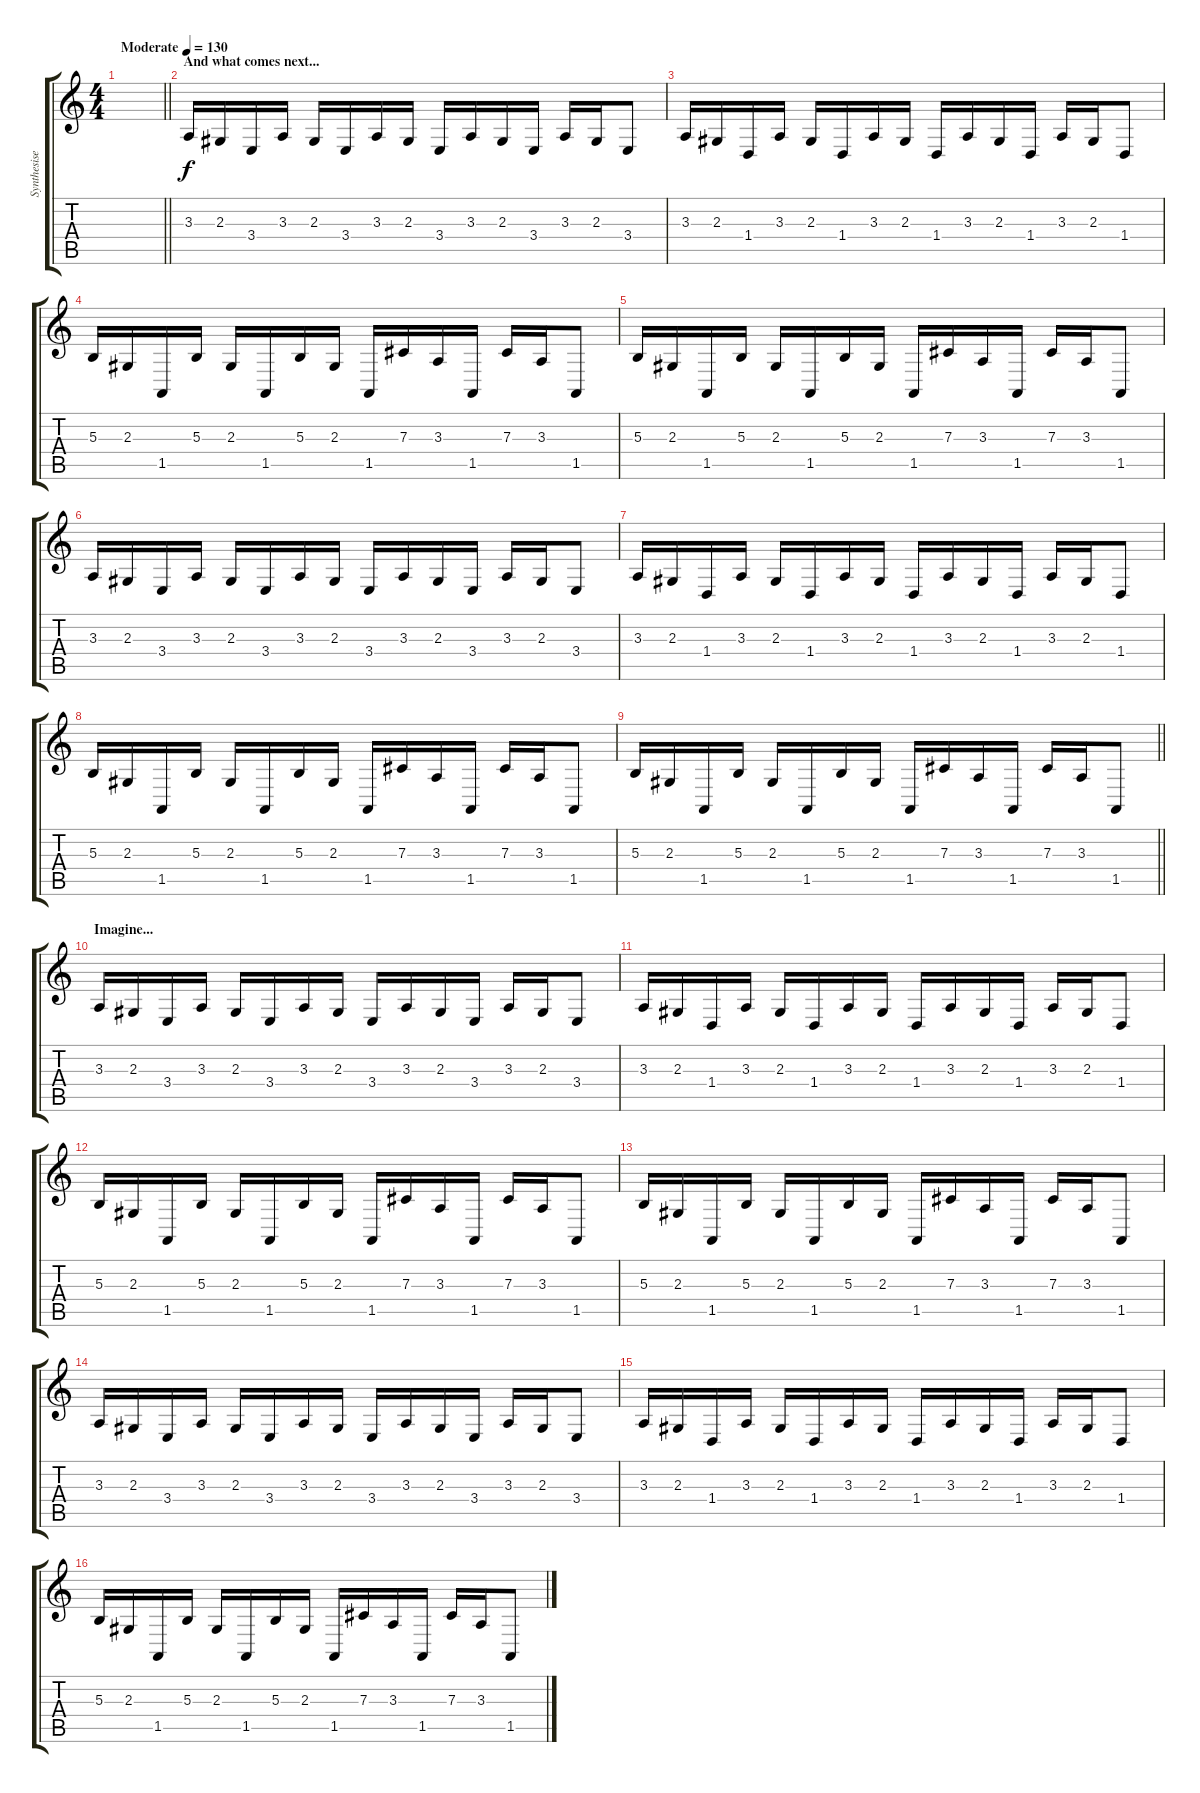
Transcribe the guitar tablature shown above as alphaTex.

\track ("Synthesiser One" "Synthesise") {instrument lead1square}
\staff {score tabs}
\tuning (Eb4 Bb3 Gb3 Db3 Ab2 Db2) {hide}
\ts (4 4)
\tempo (130 "Moderate")
\clef g2
\barLineRight lightlight
\ks c
|
\section ("" "And what comes next...")
3.3.16{volume 16} 2.3.16 3.4.16 3.3.16 2.3.16 3.4.16 3.3.16 2.3.16 3.4.16 3.3.16 2.3.16 3.4.16 3.3.16 2.3.16 3.4.8 |
3.3.16 2.3.16 1.4.16 3.3.16 2.3.16 1.4.16 3.3.16 2.3.16 1.4.16 3.3.16 2.3.16 1.4.16 3.3.16 2.3.16 1.4.8 |
5.3.16 2.3.16 1.5.16 5.3.16 2.3.16 1.5.16 5.3.16 2.3.16 1.5.16 7.3.16 3.3.16 1.5.16 7.3.16 3.3.16 1.5.8 |
5.3.16 2.3.16 1.5.16 5.3.16 2.3.16 1.5.16 5.3.16 2.3.16 1.5.16 7.3.16 3.3.16 1.5.16 7.3.16 3.3.16 1.5.8 |
3.3.16 2.3.16 3.4.16 3.3.16 2.3.16 3.4.16 3.3.16 2.3.16 3.4.16 3.3.16 2.3.16 3.4.16 3.3.16 2.3.16 3.4.8 |
3.3.16 2.3.16 1.4.16 3.3.16 2.3.16 1.4.16 3.3.16 2.3.16 1.4.16 3.3.16 2.3.16 1.4.16 3.3.16 2.3.16 1.4.8 |
5.3.16 2.3.16 1.5.16 5.3.16 2.3.16 1.5.16 5.3.16 2.3.16 1.5.16 7.3.16 3.3.16 1.5.16 7.3.16 3.3.16 1.5.8 |
\barLineRight lightlight
5.3.16 2.3.16 1.5.16 5.3.16 2.3.16 1.5.16 5.3.16 2.3.16 1.5.16 7.3.16 3.3.16 1.5.16 7.3.16 3.3.16 1.5.8 |
\section ("" "Imagine...")
3.3.16 2.3.16 3.4.16 3.3.16 2.3.16 3.4.16 3.3.16 2.3.16 3.4.16 3.3.16 2.3.16 3.4.16 3.3.16 2.3.16 3.4.8 |
3.3.16 2.3.16 1.4.16 3.3.16 2.3.16 1.4.16 3.3.16 2.3.16 1.4.16 3.3.16 2.3.16 1.4.16 3.3.16 2.3.16 1.4.8 |
5.3.16 2.3.16 1.5.16 5.3.16 2.3.16 1.5.16 5.3.16 2.3.16 1.5.16 7.3.16 3.3.16 1.5.16 7.3.16 3.3.16 1.5.8 |
5.3.16 2.3.16 1.5.16 5.3.16 2.3.16 1.5.16 5.3.16 2.3.16 1.5.16 7.3.16 3.3.16 1.5.16 7.3.16 3.3.16 1.5.8 |
3.3.16 2.3.16 3.4.16 3.3.16 2.3.16 3.4.16 3.3.16 2.3.16 3.4.16 3.3.16 2.3.16 3.4.16 3.3.16 2.3.16 3.4.8 |
3.3.16 2.3.16 1.4.16 3.3.16 2.3.16 1.4.16 3.3.16 2.3.16 1.4.16 3.3.16 2.3.16 1.4.16 3.3.16 2.3.16 1.4.8 |
5.3.16 2.3.16 1.5.16 5.3.16 2.3.16 1.5.16 5.3.16 2.3.16 1.5.16 7.3.16 3.3.16 1.5.16 7.3.16 3.3.16 1.5.8
